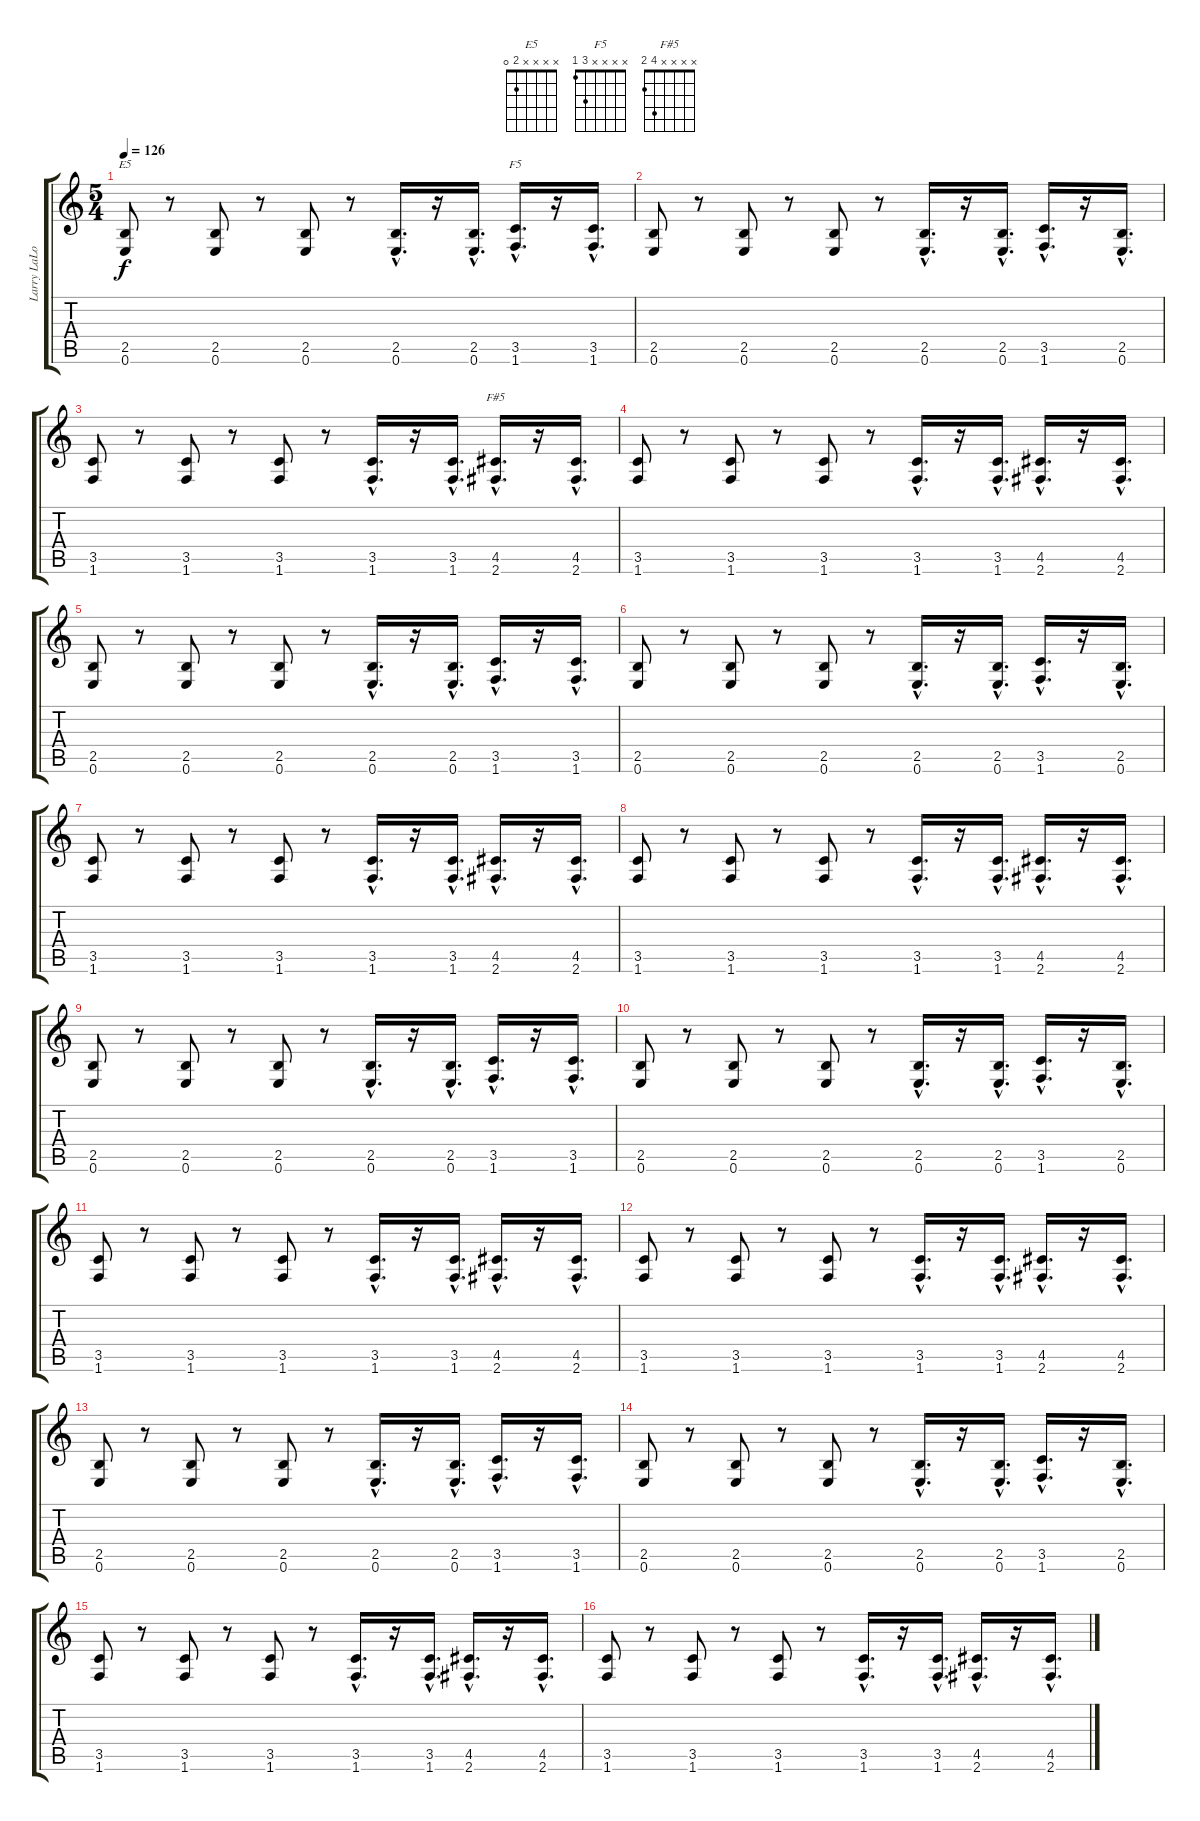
\track ("Larry LaLonde / Rythmic Guitar" "Larry LaLo") {instrument distortionguitar}
\staff {score tabs}
\tuning (E4 B3 G3 D3 A2 E2) {hide}
\chord ("E5" x x x x 2 0)
\chord ("F5" x x x x 3 1)
\chord ("F#5" x x x x 4 2)
\ts (5 4)
\tempo 126
\clef g2
\ks c
(2.5 0.6).8{ch "E5" dy f} r.8 (2.5 0.6).8 r.8 (2.5 0.6).8 r.8 (2.5{hac} 0.6{hac}).16{d} r.16 (2.5{hac} 0.6{hac}).16{d} (3.5{hac} 1.6{hac}).16{d ch "F5"} r.16 (3.5{hac} 1.6{hac}).16{d} |
(2.5 0.6).8 r.8 (2.5 0.6).8 r.8 (2.5 0.6).8 r.8 (2.5{hac} 0.6{hac}).16{d} r.16 (2.5{hac} 0.6{hac}).16{d} (3.5{hac} 1.6{hac}).16{d} r.16 (2.5{hac} 0.6{hac}).16{d} |
(3.5 1.6).8 r.8 (3.5 1.6).8 r.8 (3.5 1.6).8 r.8 (3.5{hac} 1.6{hac}).16{d} r.16 (3.5{hac} 1.6{hac}).16{d} (4.5{hac} 2.6{hac}).16{d ch "F#5"} r.16 (4.5{hac} 2.6{hac}).16{d} |
(3.5 1.6).8 r.8 (3.5 1.6).8 r.8 (3.5 1.6).8 r.8 (3.5{hac} 1.6{hac}).16{d} r.16 (3.5{hac} 1.6{hac}).16{d} (4.5{hac} 2.6{hac}).16{d} r.16 (4.5{hac} 2.6{hac}).16{d} |
(2.5 0.6).8 r.8 (2.5 0.6).8 r.8 (2.5 0.6).8 r.8 (2.5{hac} 0.6{hac}).16{d} r.16 (2.5{hac} 0.6{hac}).16{d} (3.5{hac} 1.6{hac}).16{d} r.16 (3.5{hac} 1.6{hac}).16{d} |
(2.5 0.6).8 r.8 (2.5 0.6).8 r.8 (2.5 0.6).8 r.8 (2.5{hac} 0.6{hac}).16{d} r.16 (2.5{hac} 0.6{hac}).16{d} (3.5{hac} 1.6{hac}).16{d} r.16 (2.5{hac} 0.6{hac}).16{d} |
(3.5 1.6).8 r.8 (3.5 1.6).8 r.8 (3.5 1.6).8 r.8 (3.5{hac} 1.6{hac}).16{d} r.16 (3.5{hac} 1.6{hac}).16{d} (4.5{hac} 2.6{hac}).16{d} r.16 (4.5{hac} 2.6{hac}).16{d} |
(3.5 1.6).8 r.8 (3.5 1.6).8 r.8 (3.5 1.6).8 r.8 (3.5{hac} 1.6{hac}).16{d} r.16 (3.5{hac} 1.6{hac}).16{d} (4.5{hac} 2.6{hac}).16{d} r.16 (4.5{hac} 2.6{hac}).16{d} |
(2.5 0.6).8 r.8 (2.5 0.6).8 r.8 (2.5 0.6).8 r.8 (2.5{hac} 0.6{hac}).16{d} r.16 (2.5{hac} 0.6{hac}).16{d} (3.5{hac} 1.6{hac}).16{d} r.16 (3.5{hac} 1.6{hac}).16{d} |
(2.5 0.6).8 r.8 (2.5 0.6).8 r.8 (2.5 0.6).8 r.8 (2.5{hac} 0.6{hac}).16{d} r.16 (2.5{hac} 0.6{hac}).16{d} (3.5{hac} 1.6{hac}).16{d} r.16 (2.5{hac} 0.6{hac}).16{d} |
(3.5 1.6).8 r.8 (3.5 1.6).8 r.8 (3.5 1.6).8 r.8 (3.5{hac} 1.6{hac}).16{d} r.16 (3.5{hac} 1.6{hac}).16{d} (4.5{hac} 2.6{hac}).16{d} r.16 (4.5{hac} 2.6{hac}).16{d} |
(3.5 1.6).8 r.8 (3.5 1.6).8 r.8 (3.5 1.6).8 r.8 (3.5{hac} 1.6{hac}).16{d} r.16 (3.5{hac} 1.6{hac}).16{d} (4.5{hac} 2.6{hac}).16{d} r.16 (4.5{hac} 2.6{hac}).16{d} |
(2.5 0.6).8 r.8 (2.5 0.6).8 r.8 (2.5 0.6).8 r.8 (2.5{hac} 0.6{hac}).16{d} r.16 (2.5{hac} 0.6{hac}).16{d} (3.5{hac} 1.6{hac}).16{d} r.16 (3.5{hac} 1.6{hac}).16{d} |
(2.5 0.6).8 r.8 (2.5 0.6).8 r.8 (2.5 0.6).8 r.8 (2.5{hac} 0.6{hac}).16{d} r.16 (2.5{hac} 0.6{hac}).16{d} (3.5{hac} 1.6{hac}).16{d} r.16 (2.5{hac} 0.6{hac}).16{d} |
(3.5 1.6).8 r.8 (3.5 1.6).8 r.8 (3.5 1.6).8 r.8 (3.5{hac} 1.6{hac}).16{d} r.16 (3.5{hac} 1.6{hac}).16{d} (4.5{hac} 2.6{hac}).16{d} r.16 (4.5{hac} 2.6{hac}).16{d} |
(3.5 1.6).8 r.8 (3.5 1.6).8 r.8 (3.5 1.6).8 r.8 (3.5{hac} 1.6{hac}).16{d} r.16 (3.5{hac} 1.6{hac}).16{d} (4.5{hac} 2.6{hac}).16{d} r.16 (4.5{hac} 2.6{hac}).16{d}
